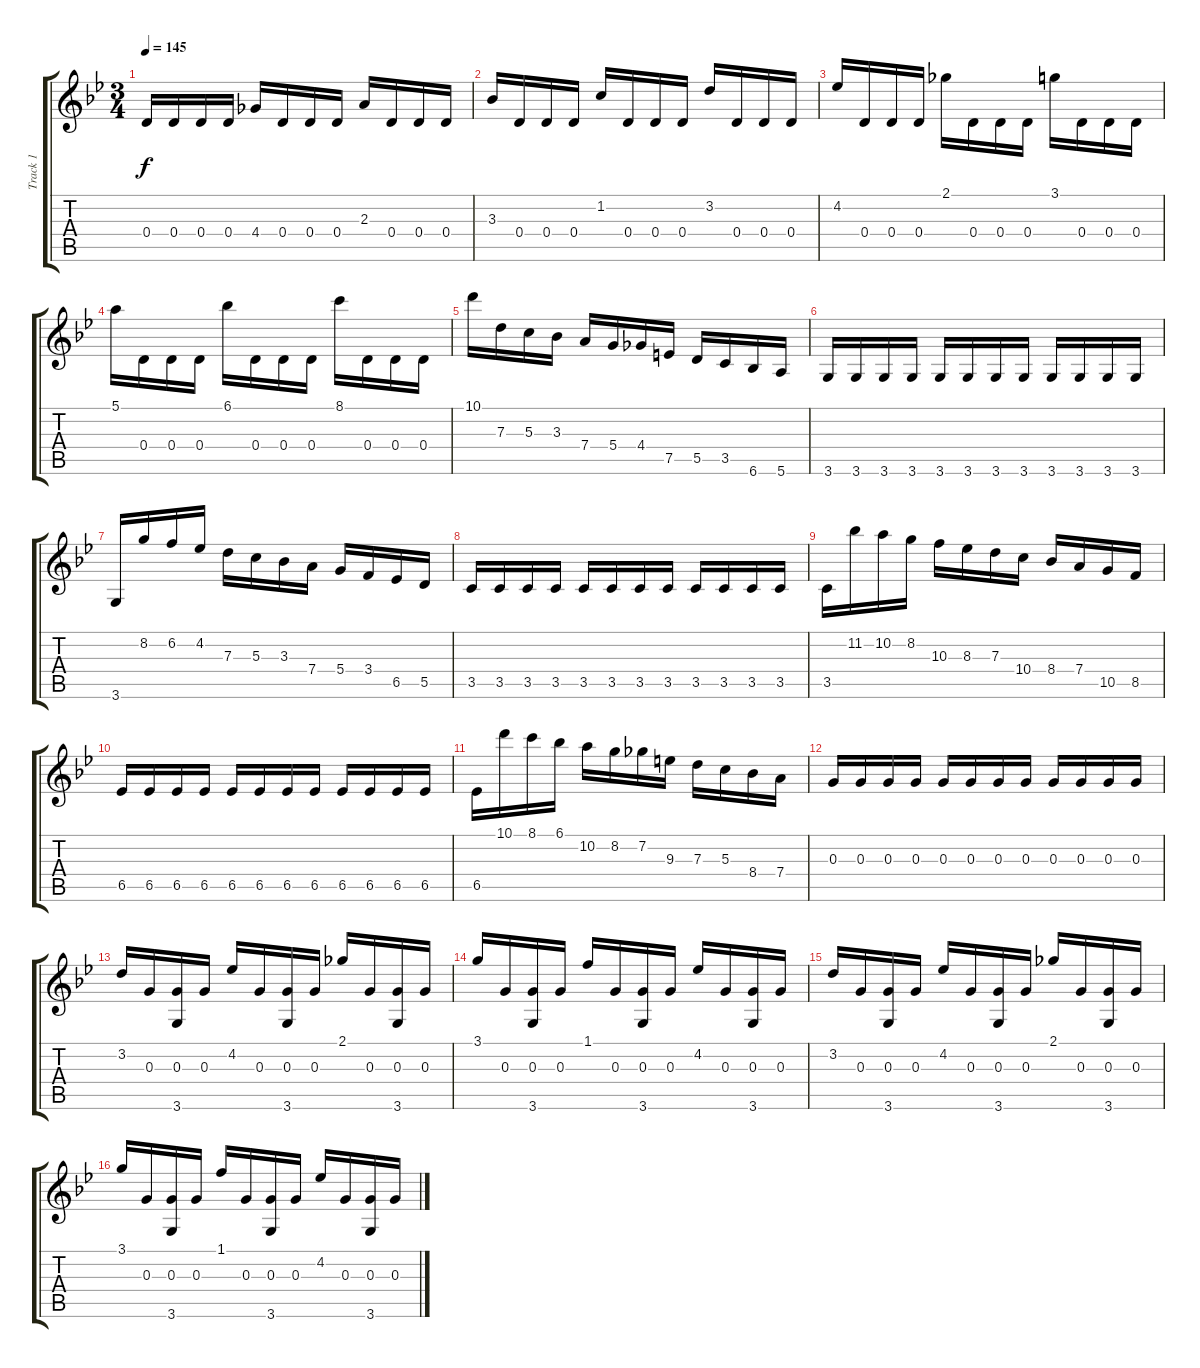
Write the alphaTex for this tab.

\track ("Track 1" "Track 1") {instrument overdrivenguitar}
\staff {score tabs}
\tuning (E4 B3 G3 D3 A2 E2) {hide}
\ts (3 4)
\tempo 145
\clef g2
\ks bb
0.4.16{dy f} 0.4.16 0.4.16 0.4.16 4.4.16 0.4.16 0.4.16 0.4.16 2.3.16 0.4.16 0.4.16 0.4.16 |
3.3.16 0.4.16 0.4.16 0.4.16 1.2.16 0.4.16 0.4.16 0.4.16 3.2.16 0.4.16 0.4.16 0.4.16 |
4.2.16 0.4.16 0.4.16 0.4.16 2.1.16 0.4.16 0.4.16 0.4.16 3.1.16 0.4.16 0.4.16 0.4.16 |
5.1.16 0.4.16 0.4.16 0.4.16 6.1.16 0.4.16 0.4.16 0.4.16 8.1.16 0.4.16 0.4.16 0.4.16 |
10.1.16 7.3.16 5.3.16 3.3.16 7.4.16 5.4.16 4.4.16 7.5.16 5.5.16 3.5.16 6.6.16 5.6.16 |
3.6.16 3.6.16 3.6.16 3.6.16 3.6.16 3.6.16 3.6.16 3.6.16 3.6.16 3.6.16 3.6.16 3.6.16 |
3.6.16 8.2.16 6.2.16 4.2.16 7.3.16 5.3.16 3.3.16 7.4.16 5.4.16 3.4.16 6.5.16 5.5.16 |
3.5.16 3.5.16 3.5.16 3.5.16 3.5.16 3.5.16 3.5.16 3.5.16 3.5.16 3.5.16 3.5.16 3.5.16 |
3.5.16 11.2.16 10.2.16 8.2.16 10.3.16 8.3.16 7.3.16 10.4.16 8.4.16 7.4.16 10.5.16 8.5.16 |
6.5.16 6.5.16 6.5.16 6.5.16 6.5.16 6.5.16 6.5.16 6.5.16 6.5.16 6.5.16 6.5.16 6.5.16 |
6.5.16 10.1.16 8.1.16 6.1.16 10.2.16 8.2.16 7.2.16 9.3.16 7.3.16 5.3.16 8.4.16 7.4.16 |
0.3.16 0.3.16 0.3.16 0.3.16 0.3.16 0.3.16 0.3.16 0.3.16 0.3.16 0.3.16 0.3.16 0.3.16 |
3.2.16 0.3.16 (0.3 3.6).16 0.3.16 4.2.16 0.3.16 (0.3 3.6).16 0.3.16 2.1.16 0.3.16 (0.3 3.6).16 0.3.16 |
3.1.16 0.3.16 (0.3 3.6).16 0.3.16 1.1.16 0.3.16 (0.3 3.6).16 0.3.16 4.2.16 0.3.16 (0.3 3.6).16 0.3.16 |
3.2.16 0.3.16 (0.3 3.6).16 0.3.16 4.2.16 0.3.16 (0.3 3.6).16 0.3.16 2.1.16 0.3.16 (0.3 3.6).16 0.3.16 |
3.1.16 0.3.16 (0.3 3.6).16 0.3.16 1.1.16 0.3.16 (0.3 3.6).16 0.3.16 4.2.16 0.3.16 (0.3 3.6).16 0.3.16
